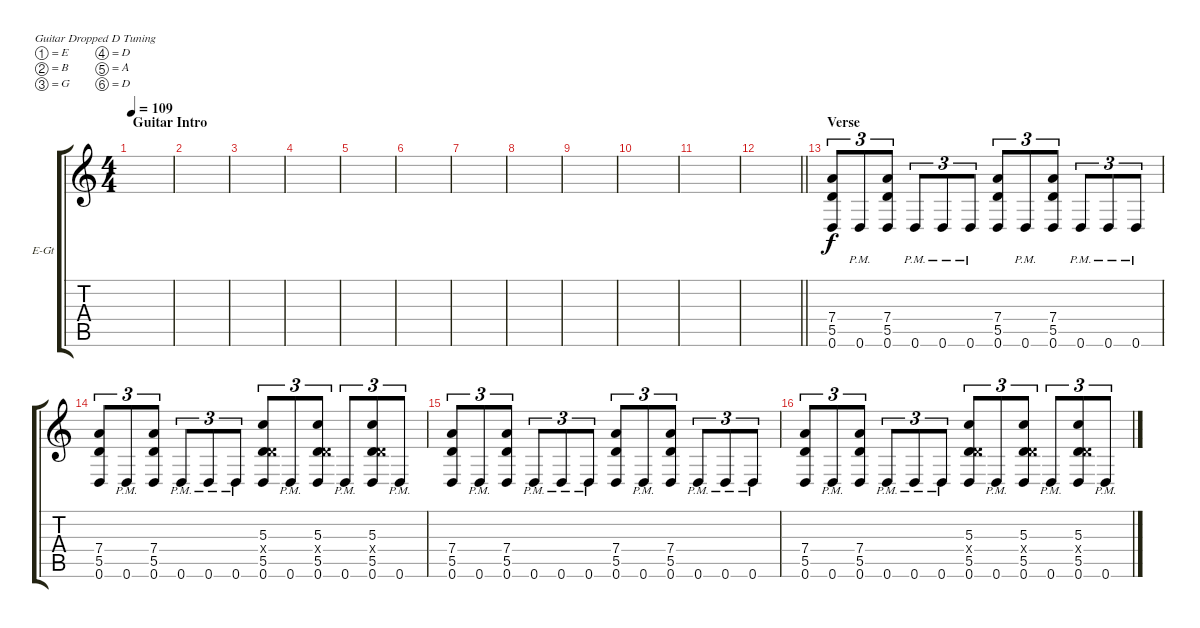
\bracketExtendMode groupsimilarinstruments
\firstSystemTrackNameOrientation horizontal
\otherSystemsTrackNameOrientation horizontal
\track ("Guitar 3" "E-Gt") {instrument electricguitarclean}
\staff {score tabs}
\tuning (E4 B3 G3 D3 A2 D2)
\ts (4 4)
\section ("" "Guitar Intro")
\tempo 109
\clef g2
\scale
0.333333
\ks c
|
\scale
0.333333 |
\scale
0.333333 |
\scale
0.333333 |
\scale
0.333333 |
\scale
0.333333 |
\scale
0.333333 |
\scale
0.333333 |
\scale
0.333333 |
\scale
0.333333 |
\scale
0.333333 |
\scale
0.333333
\barLineRight lightlight
|
\section ("" "Verse")
\scale
0.333333 (7.4 5.5 0.6).8{tu (3 2)} 0.6{pm}.8{tu (3 2)} (7.4 5.5 0.6).8{tu (3 2)} 0.6{pm}.8{tu (3 2)} 0.6{pm}.8{tu (3 2)} 0.6{pm}.8{tu (3 2)} (7.4 5.5 0.6).8{tu (3 2)} 0.6{pm}.8{tu (3 2)} (7.4 5.5 0.6).8{tu (3 2)} 0.6{pm}.8{tu (3 2)} 0.6{pm}.8{tu (3 2)} 0.6{pm}.8{tu (3 2)} |
\scale
0.333333 (7.4 5.5 0.6).8{tu (3 2)} 0.6{pm}.8{tu (3 2)} (7.4 5.5 0.6).8{tu (3 2)} 0.6{pm}.8{tu (3 2)} 0.6{pm}.8{tu (3 2)} 0.6{pm}.8{tu (3 2)} (5.5 5.3 0.4{x} 0.6).8{tu (3 2)} 0.6{pm}.8{tu (3 2)} (5.5 5.3 0.4{x} 0.6).8{tu (3 2)} 0.6{pm}.8{tu (3 2)} (5.5 5.3 0.4{x} 0.6).8{tu (3 2)} 0.6{pm}.8{tu (3 2)} |
\scale
0.333333 (7.4 5.5 0.6).8{tu (3 2)} 0.6{pm}.8{tu (3 2)} (7.4 5.5 0.6).8{tu (3 2)} 0.6{pm}.8{tu (3 2)} 0.6{pm}.8{tu (3 2)} 0.6{pm}.8{tu (3 2)} (7.4 5.5 0.6).8{tu (3 2)} 0.6{pm}.8{tu (3 2)} (7.4 5.5 0.6).8{tu (3 2)} 0.6{pm}.8{tu (3 2)} 0.6{pm}.8{tu (3 2)} 0.6{pm}.8{tu (3 2)} |
\scale
0.333333 (7.4 5.5 0.6).8{tu (3 2)} 0.6{pm}.8{tu (3 2)} (7.4 5.5 0.6).8{tu (3 2)} 0.6{pm}.8{tu (3 2)} 0.6{pm}.8{tu (3 2)} 0.6{pm}.8{tu (3 2)} (5.5 5.3 0.4{x} 0.6).8{tu (3 2)} 0.6{pm}.8{tu (3 2)} (5.5 5.3 0.4{x} 0.6).8{tu (3 2)} 0.6{pm}.8{tu (3 2)} (5.5 5.3 0.4{x} 0.6).8{tu (3 2)} 0.6{pm}.8{tu (3 2)}
